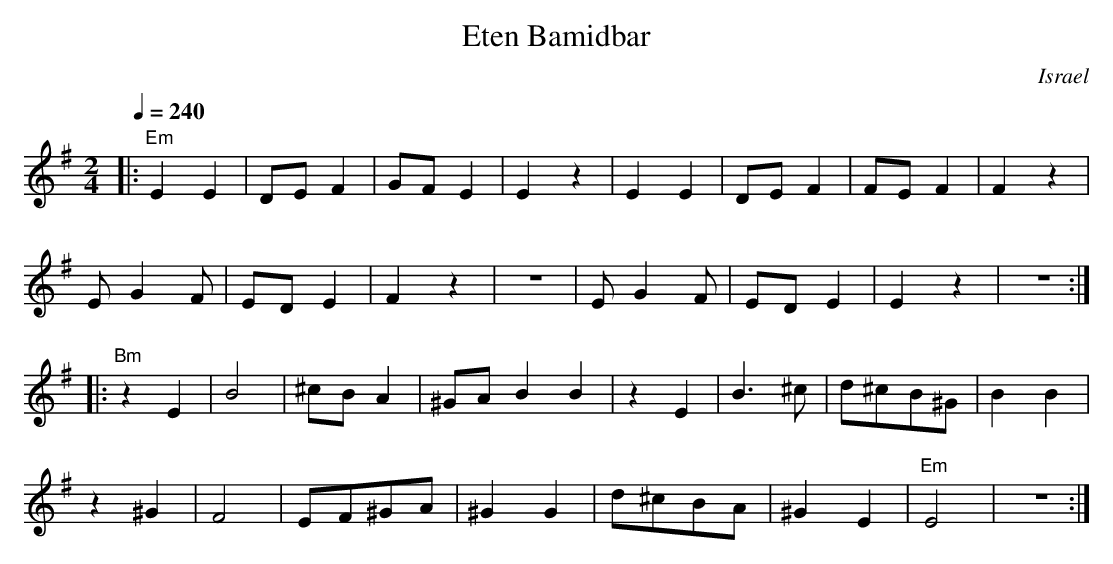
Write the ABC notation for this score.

X:1
T: Eten Bamidbar
O: Israel
M: 2/4
L: 1/8
Q: 1/4=240
K: Em
|:"Em"E2E2|DEF2 |GFE2  |E2z2   |\
  E2E2    |DEF2 |FEF2  |F2z2   |
  EG2F    |EDE2 |F2z2  |z4     |\
  EG2F    |EDE2 |E2z2  |z4     :|
|:"Bm"z2E2|B4   |^cBA2 |^GAB2B2|\
  z2E2    |B3^c |d^cB^G|B2B2   |
  z2^G2   |F4   |EF^GA |^G2G2  |\
  d^cBA   |^G2E2|"Em"E4|z4     :|
